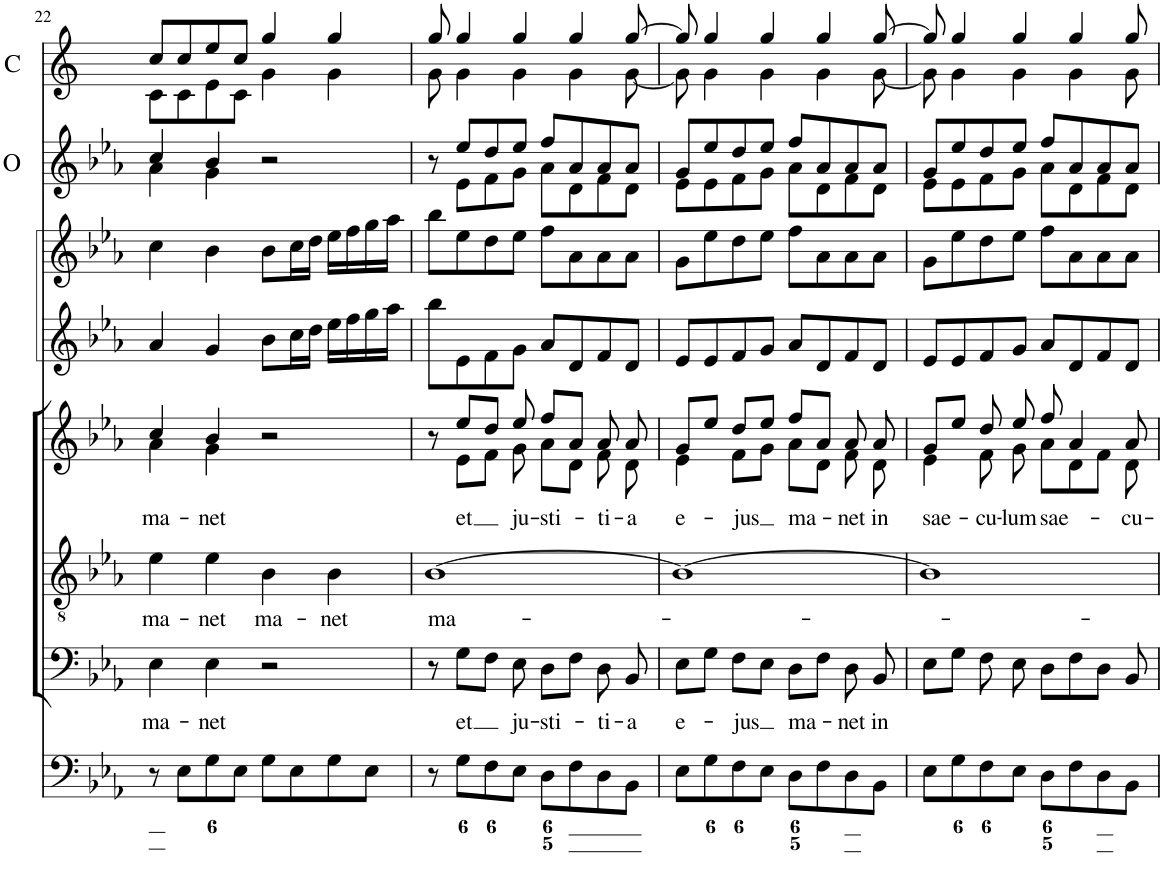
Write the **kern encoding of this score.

**kern	**kern	**text	**kern	**text	**kern	**text	**kern	**kern	**kern	**kern
*part8	*part7	*part7	*part6	*part6	*part5	*part5	*part4	*part3	*part2	*part1
*staff8	*staff7	*staff7	*staff6	*staff6	*staff5	*staff5	*staff4	*staff3	*staff2	*staff1
*I"Organ	*I"Voice	*	*I"Tenor	*	*I"Voice	*	*I"Violin 2	*I"Violin 1	*I"Oboi	*I"Corni in Eb
*	*	*	*	*	*	*	*I'Vln	*I'Vln	*I'O	*I'C
!!LO:PB:g=z
*clefF4	*clefF4	*	*clefGv2	*	*clefG2	*	*clefG2	*clefG2	*clefG2	*clefG2
*	*	*	*	*	*	*	*	*	*	*Trd5c9
*k[b-e-a-]	*k[b-e-a-]	*	*k[b-e-a-]	*	*k[b-e-a-]	*	*k[b-e-a-]	*k[b-e-a-]	*k[b-e-a-]	*k[]
*M4/4	*M4/4	*	*M4/4	*	*M4/4	*	*M4/4	*M4/4	*M4/4	*M4/4
*met(c)	*met(c)	*	*met(c)	*	*met(c)	*	*met(c)	*met(c)	*met(c)	*met(c)
=22	=22	=22	=22	=22	=22	=22	=22	=22	=22	=22
!	!	!LO:LY:b	!	!LO:LY:b	!	!LO:LY:b	!	!	!	!
*	*	*	*	*	*^	*	*	*	*^	*^
8r	4E-\	ma-	4e-\	ma-	4cc/	4a-\	ma-	4a-/	4cc\	4cc/	4a-\	8cc/L	8c\L
8E-\L	.	.	.	.	.	.	.	.	.	.	.	8cc/	8c\
!	!	!LO:LY:b	!	!LO:LY:b	!	!	!LO:LY:b	!	!	!	!	!	!
8G\	4E-\	-net	4e-\	-net	4b-/	4g\	-net	4g/	4b-\	4b-/	4g\	8ee/	8e\
8E-\J	.	.	.	.	.	.	.	.	.	.	.	8cc/J	8c\J
!	!	!	!	!LO:LY:b	!	!	!	!	!	!	!	!	!
8G\L	2r	.	4B-\	ma-	2r	2ryy	.	8b-\L	8b-\L	2r	2ryy	4gg/	4g\
8E-\	.	.	.	.	.	.	.	16cc\L	16cc\L	.	.	.	.
.	.	.	.	.	.	.	.	16dd\JJ	16dd\JJ	.	.	.	.
!	!	!	!	!LO:LY:b	!	!	!	!	!	!	!	!	!
8G\	.	.	4B-\	-net	.	.	.	16ee-\LL	16ee-\LL	.	.	4gg/	4g\
.	.	.	.	.	.	.	.	16ff\	16ff\	.	.	.	.
8E-\J	.	.	.	.	.	.	.	16gg\	16gg\	.	.	.	.
.	.	.	.	.	.	.	.	16aa-\JJ	16aa-\JJ	.	.	.	.
=23	=23	=23	=23	=23	=23	=23	=23	=23	=23	=23	=23	=23	=23
!	!	!	!	!LO:LY:b	!	!	!	!	!	!	!	!	!
8r	8r	.	[1B-	ma-	8r	8ryy	.	8bb-\L	8bb-\L	8r	8ryy	8gg/	8g\
!	!	!LO:LY:b	!	!	!	!	!LO:LY:b	!	!	!	!	!	!
8G\L	8G\L	et	.	.	8ee-/L	8e-\L	et	8e-\	8ee-\	8ee-/L	8e-\L	4gg/	4g\
8F\	8F\J	.	.	.	8dd/J	8f\J	.	8f\	8dd\	8dd/	8f\	.	.
!	!	!LO:LY:b	!	!	!	!	!LO:LY:b	!	!	!	!	!	!
8E-\J	8E-\	ju-	.	.	8ee-/	8g\	ju-	8g\J	8ee-\J	8ee-/J	8g\J	4gg/	4g\
!	!	!LO:LY:b	!	!	!	!	!LO:LY:b	!	!	!	!	!	!
8D\L	8D\L	-sti-	.	.	8ff/L	8a-\L	-sti-	8a-/L	8ff\L	8ff/L	8a-\L	.	.
8F\	8F\J	.	.	.	8a-/J	8d\J	.	8d/	8a-\	8a-/	8d\	4gg/	4g\
!	!	!LO:LY:b	!	!	!	!	!LO:LY:b	!	!	!	!	!	!
8D\	8D\	-ti-	.	.	8a-/	8f\	-ti-	8f/	8a-\	8a-/	8f\	.	.
!	!	!LO:LY:b	!	!	!	!	!LO:LY:b	!	!	!	!	!	!
8BB-\J	8BB-/	-a	.	.	8a-/	8d\	-a	8d/J	8a-\J	8a-/J	8d\J	[8gg/	[8g\
=24	=24	=24	=24	=24	=24	=24	=24	=24	=24	=24	=24	=24	=24
!	!	!LO:LY:b	!	!	!	!	!LO:LY:b	!	!	!	!	!	!
8E-\L	8E-\L	e-	1B-_	.	8g/L	4e-\	e-	8e-/L	8g\L	8g/L	8e-\L	8gg/]	8g\]
8G\	8G\J	.	.	.	8ee-/J	.	.	8e-/	8ee-\	8ee-/	8e-\	4gg/	4g\
!	!	!LO:LY:b	!	!	!	!	!LO:LY:b	!	!	!	!	!	!
8F\	8F\L	-jus	.	.	8dd/L	8f\L	-jus	8f/	8dd\	8dd/	8f\	.	.
8E-\J	8E-\J	.	.	.	8ee-/J	8g\J	.	8g/J	8ee-\J	8ee-/J	8g\J	4gg/	4g\
!	!	!LO:LY:b	!	!	!	!	!LO:LY:b	!	!	!	!	!	!
8D\L	8D\L	ma-	.	.	8ff/L	8a-\L	ma-	8a-/L	8ff\L	8ff/L	8a-\L	.	.
8F\	8F\J	.	.	.	8a-/J	8d\J	.	8d/	8a-\	8a-/	8d\	4gg/	4g\
!	!	!LO:LY:b	!	!	!	!	!LO:LY:b	!	!	!	!	!	!
8D\	8D\	-net	.	.	8a-/	8f\	-net	8f/	8a-\	8a-/	8f\	.	.
!	!	!LO:LY:b	!	!	!	!	!LO:LY:b	!	!	!	!	!	!
8BB-\J	8BB-/	in	.	.	8a-/	8d\	in	8d/J	8a-\J	8a-/J	8d\J	[8gg/	[8g\
=25	=25	=25	=25	=25	=25	=25	=25	=25	=25	=25	=25	=25	=25
!	!	!	!	!	!	!	!LO:LY:b	!	!	!	!	!	!
8E-\L	8E-\L	.	1B-]	.	8g/L	4e-\	sae-	8e-/L	8g\L	8g/L	8e-\L	8gg/]	8g\]
8G\	8G\J	.	.	.	8ee-/J	.	.	8e-/	8ee-\	8ee-/	8e-\	4gg/	4g\
!	!	!	!	!	!	!	!LO:LY:b	!	!	!	!	!	!
8F\	8F\	.	.	.	8dd/	8f\	-cu-	8f/	8dd\	8dd/	8f\	.	.
!	!	!	!	!	!	!	!LO:LY:b	!	!	!	!	!	!
8E-\J	8E-\	.	.	.	8ee-/	8g\	-lum	8g/J	8ee-\J	8ee-/J	8g\J	4gg/	4g\
!	!	!	!	!	!	!	!LO:LY:b	!	!	!	!	!	!
8D\L	8D\L	.	.	.	8ff/	8a-\L	sae-	8a-/L	8ff\L	8ff/L	8a-\L	.	.
8F\	8F\	.	.	.	4a-/	8d\	.	8d/	8a-\	8a-/	8d\	4gg/	4g\
8D\	8D\J	.	.	.	.	8f\J	.	8f/	8a-\	8a-/	8f\	.	.
!	!	!	!	!	!	!	!LO:LY:b	!	!	!	!	!	!
8BB-\J	8BB-/	.	.	.	8a-/	8d\	-cu-	8d/J	8a-\J	8a-/J	8d\J	8gg/	8g\
*	*	*	*	*	*	*	*	*	*	*v	*v	*	*
*	*	*	*	*	*v	*v	*	*	*	*	*v	*v
=	=	=	=	=	=	=	=	=	=	=
*-	*-	*-	*-	*-	*-	*-	*-	*-	*-	*-
